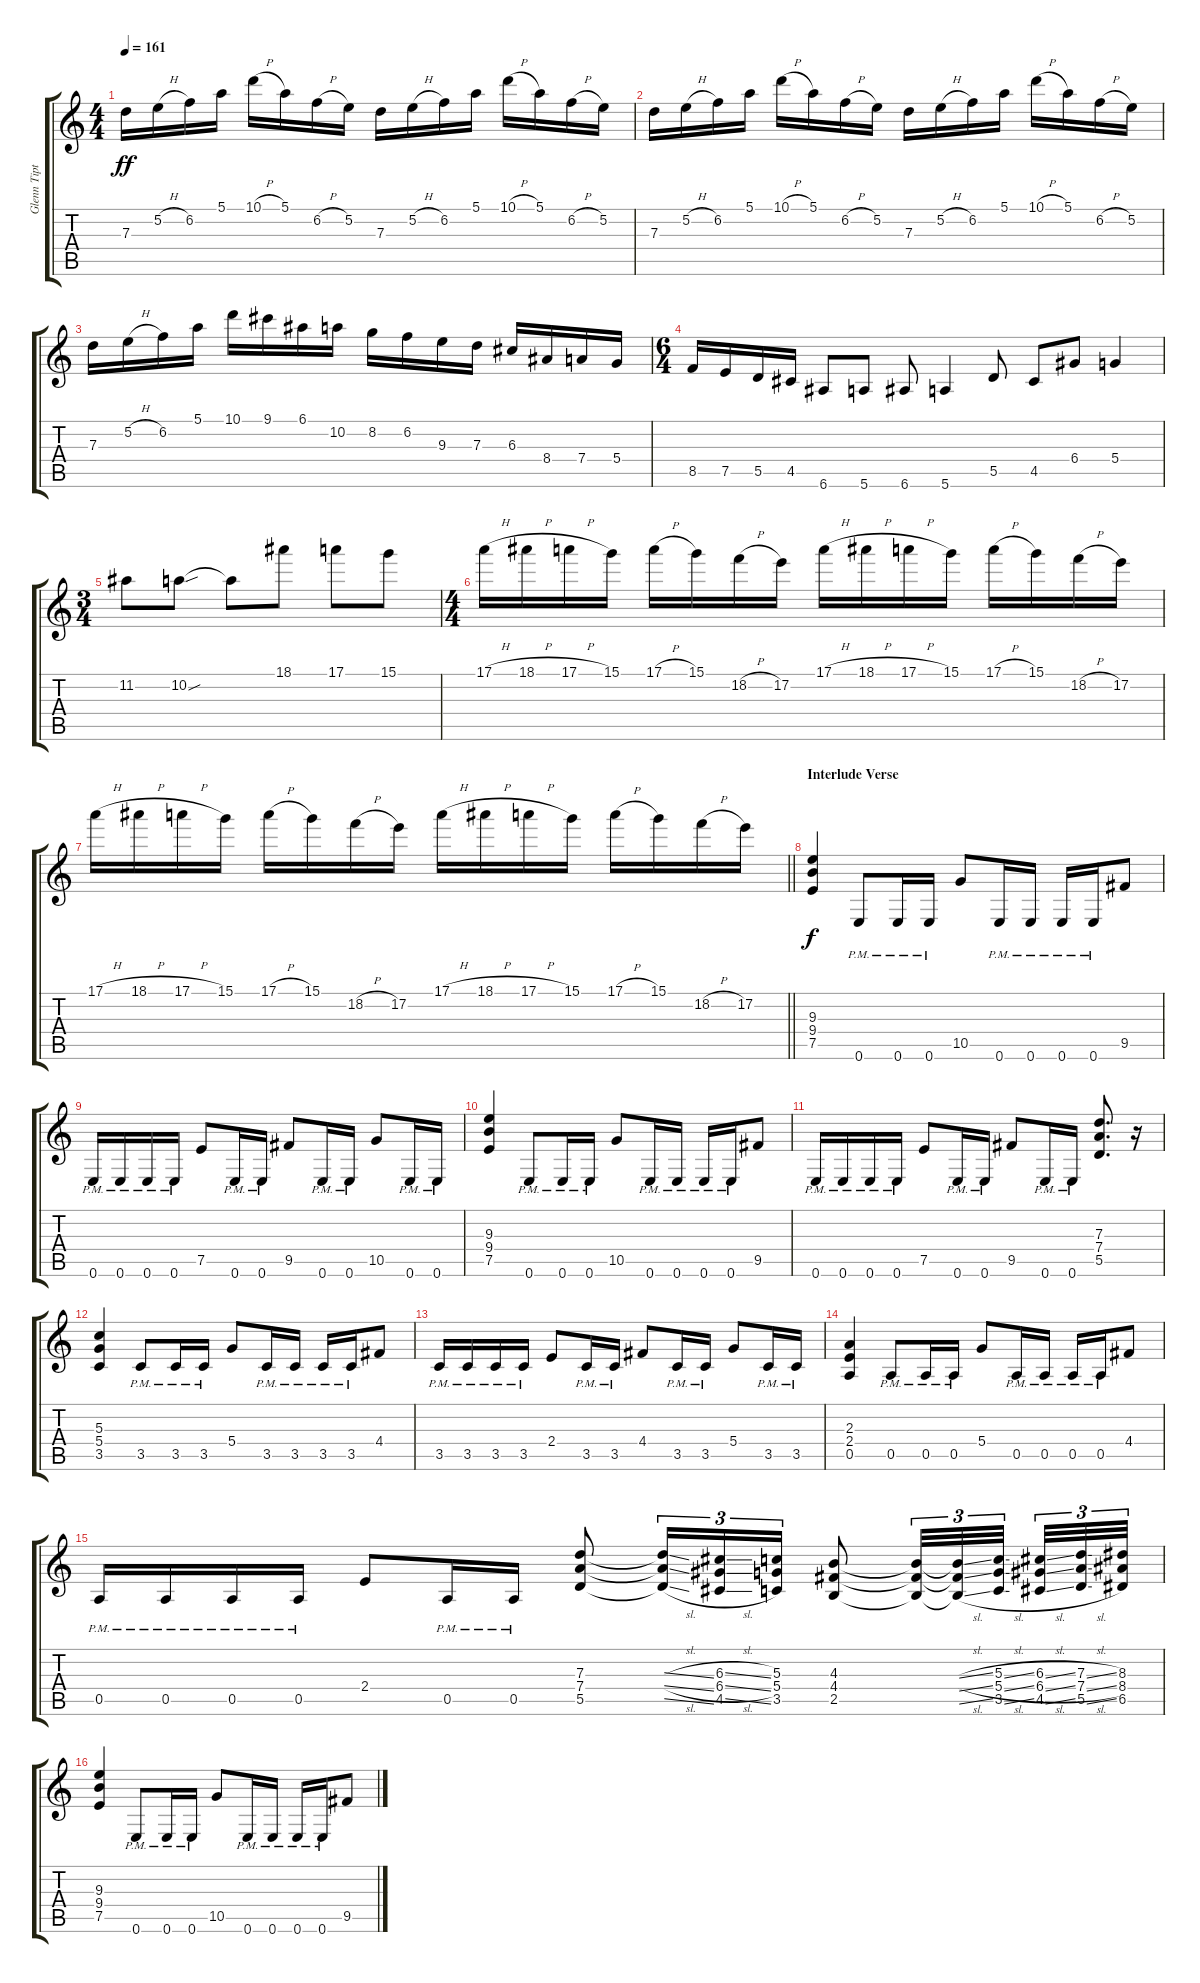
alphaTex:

\track ("Glenn Tipton" "Glenn Tipt") {instrument distortionguitar}
\staff {score tabs}
\tuning (E4 B3 G3 D3 A2 E2) {hide}
\ts (4 4)
\tempo 161
\clef g2
\ks c
7.3.16{dy ff} 5.2{h}.16 6.2.16 5.1.16 10.1{h}.16 5.1.16 6.2{h}.16 5.2.16 7.3.16 5.2{h}.16 6.2.16 5.1.16 10.1{h}.16 5.1.16 6.2{h}.16 5.2.16 |
7.3.16 5.2{h}.16 6.2.16 5.1.16 10.1{h}.16 5.1.16 6.2{h}.16 5.2.16 7.3.16 5.2{h}.16 6.2.16 5.1.16 10.1{h}.16 5.1.16 6.2{h}.16 5.2.16 |
7.3.16 5.2{h}.16 6.2.16 5.1.16 10.1.16 9.1.16 6.1.16 10.2.16 8.2.16 6.2.16 9.3.16 7.3.16 6.3.16 8.4.16 7.4.16 5.4.16 |
\ts (6 4)
8.5.16 7.5.16 5.5.16 4.5.16 6.6.8{volume 16 balance 8} 5.6.8 6.6.8 5.6.4 5.5.8 4.5.8 6.4.8 5.4.4 |
\ts (3 4)
11.2.8 10.2{sou}.8 10.2{t}.8 18.1.8 17.1.8 15.1.8 |
\ts (4 4)
17.1{h}.16 18.1{h}.16 17.1{h}.16 15.1.16 17.1{h}.16 15.1.16 18.2{h}.16 17.2.16 17.1{h}.16 18.1{h}.16 17.1{h}.16 15.1.16 17.1{h}.16 15.1.16 18.2{h}.16 17.2.16 |
\barLineRight lightlight
17.1{h}.16 18.1{h}.16 17.1{h}.16 15.1.16 17.1{h}.16 15.1.16 18.2{h}.16 17.2.16 17.1{h}.16 18.1{h}.16 17.1{h}.16 15.1.16 17.1{h}.16 15.1.16 18.2{h}.16 17.2.16 |
\section ("" "Interlude Verse")
(9.3 9.4 7.5).4{dy f volume 14 balance 15} 0.6{pm}.8 0.6{pm}.16 0.6{pm}.16 10.5.8 0.6{pm}.16 0.6{pm}.16 0.6{pm}.16 0.6{pm}.16 9.5.8 |
0.6{pm}.16 0.6{pm}.16 0.6{pm}.16 0.6{pm}.16 7.5.8 0.6{pm}.16 0.6{pm}.16 9.5.8 0.6{pm}.16 0.6{pm}.16 10.5.8 0.6{pm}.16 0.6{pm}.16 |
(9.3 9.4 7.5).4 0.6{pm}.8 0.6{pm}.16 0.6{pm}.16 10.5.8 0.6{pm}.16 0.6{pm}.16 0.6{pm}.16 0.6{pm}.16 9.5.8 |
0.6{pm}.16 0.6{pm}.16 0.6{pm}.16 0.6{pm}.16 7.5.8 0.6{pm}.16 0.6{pm}.16 9.5.8 0.6{pm}.16 0.6{pm}.16 (7.3 7.4 5.5).8{d} r.16 |
(5.3 5.4 3.5).4 3.5{pm}.8 3.5{pm}.16 3.5{pm}.16 5.4.8 3.5{pm}.16 3.5{pm}.16 3.5{pm}.16 3.5{pm}.16 4.4.8 |
3.5{pm}.16 3.5{pm}.16 3.5{pm}.16 3.5{pm}.16 2.4.8 3.5{pm}.16 3.5{pm}.16 4.4.8 3.5{pm}.16 3.5{pm}.16 5.4.8 3.5{pm}.16 3.5{pm}.16 |
(2.3 2.4 0.5).4 0.5{pm}.8 0.5{pm}.16 0.5{pm}.16 5.4.8 0.5{pm}.16 0.5{pm}.16 0.5{pm}.16 0.5{pm}.16 4.4.8 |
0.5{pm}.16 0.5{pm}.16 0.5{pm}.16 0.5{pm}.16 2.4.8 0.5{pm}.16 0.5{pm}.16 (7.3 7.4 5.5).8 (7.3{sl t} 7.4{sl t} 5.5{sl t}).16{tu (3 2)} (6.3{sl} 6.4{sl} 4.5{sl}).16{tu (3 2)} (5.3 5.4 3.5).16{tu (3 2)} (4.3 4.4 2.5).8 (4.3{t} 4.4{t} 2.5{t}).32{tu (3 2)} (4.3{sl t} 4.4{sl t} 2.5{sl t}).32{tu (3 2)} (5.3{sl} 5.4{sl} 3.5{sl}).32{tu (3 2) beam splitsecondary} (6.3{sl} 6.4{sl} 4.5{sl}).32{tu (3 2)} (7.3{sl} 7.4{sl} 5.5{sl}).32{tu (3 2)} (8.3 8.4 6.5).32{tu (3 2)} |
(9.3 9.4 7.5).4 0.6{pm}.8 0.6{pm}.16 0.6{pm}.16 10.5.8 0.6{pm}.16 0.6{pm}.16 0.6{pm}.16 0.6{pm}.16 9.5.8
